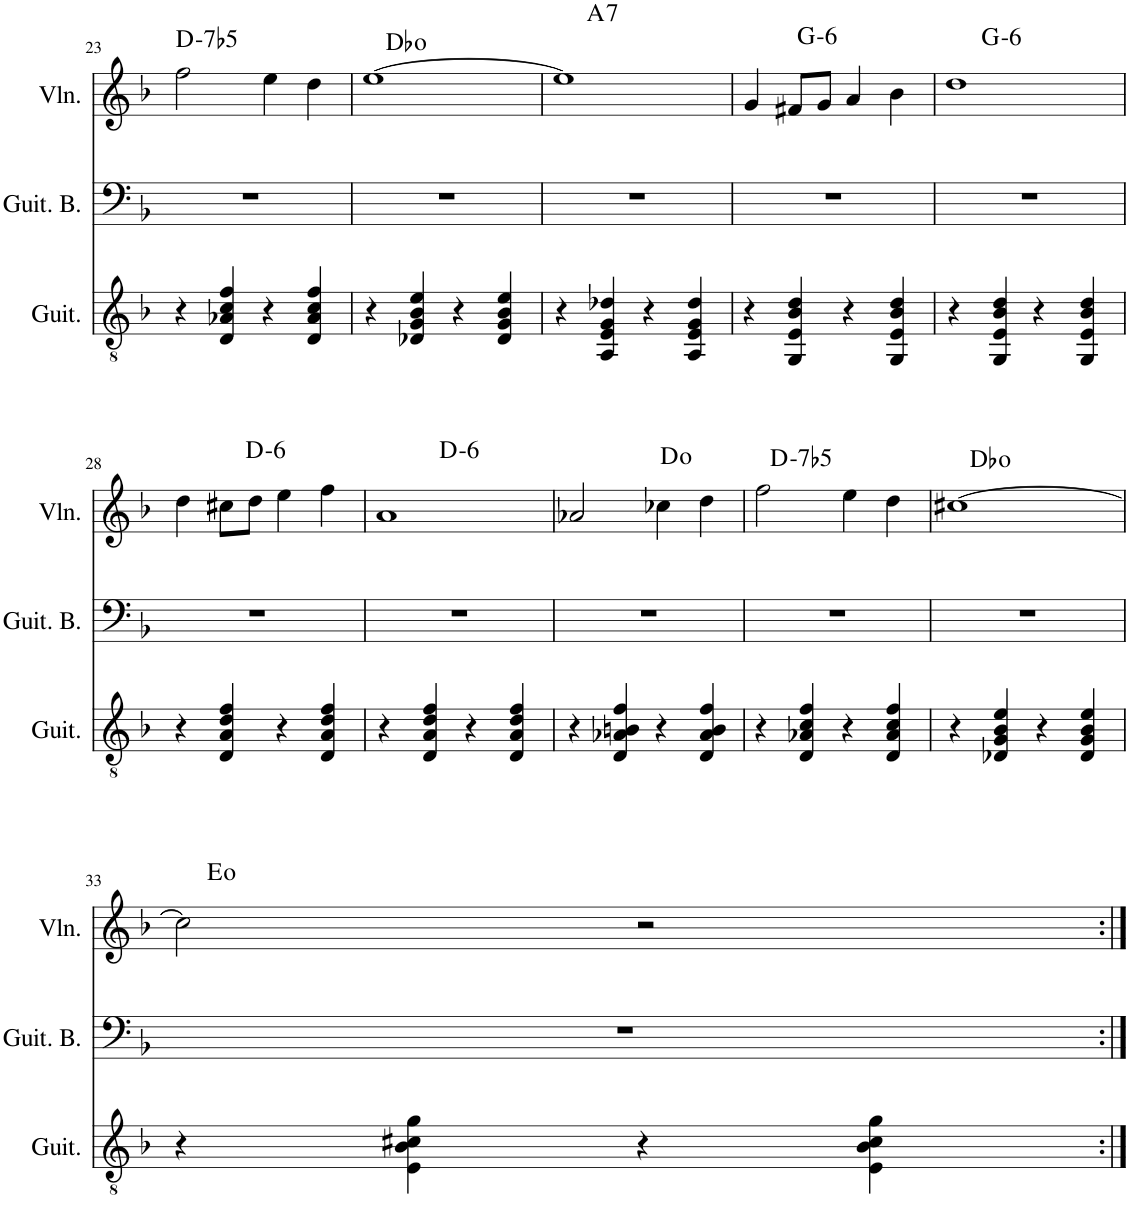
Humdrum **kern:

**kern	**kern	**kern	**harte
*part3	*part2	*part1	*part1
*staff3	*staff2	*staff1	*
*I"Guitare classique	*I"Guitare basse	*I"Violon	*
*I'Guit.	*I'Guit. B.	*I'Vln.	*
!!LO:PB:g=z
*clefGv2	*clefF4	*clefG2	*
*	*Trd7c12	*	*
*k[b-]	*k[b-]	*k[b-]	*
*M4/4	*M4/4	*M4/4	*
=23	=23	=23	=23
!	!	!	!LO:H:kt=-7b5
4r	1r	2ff\	D:hdim7
4D/ 4A-X/ 4c/ 4f/	.	.	.
4r	.	4ee\	.
4D/ 4A-/ 4c/ 4f/	.	4dd\	.
=24	=24	=24	=24
4r	1r	[1ee	Db:dim
4D-X/ 4G/ 4B-/ 4e/	.	.	.
4r	.	.	.
4D-/ 4G/ 4B-/ 4e/	.	.	.
=25	=25	=25	=25
!	!	!	!LO:H:n=1:kt=N.C.
!	!	!	!LO:H:n=2:kt=7
4r	1r	1ee]	N A:7
4AA/ 4E/ 4G/ 4d-X/	.	.	.
4r	.	.	.
4AA/ 4E/ 4G/ 4d-/	.	.	.
=26	=26	=26	=26
!	!	!	!LO:H:kt=6
4r	1r	4g/	G:min6
4GG/ 4E/ 4B-/ 4d/	.	8f#X/L	.
.	.	8g/J	.
4r	.	4a/	.
4GG/ 4E/ 4B-/ 4d/	.	4b-\	.
=27	=27	=27	=27
!	!	!	!LO:H:kt=6
4r	1r	1dd	G:min6
4GG/ 4E/ 4B-/ 4d/	.	.	.
4r	.	.	.
4GG/ 4E/ 4B-/ 4d/	.	.	.
!!LO:LB:g=z
=28	=28	=28	=28
*	*	*^	*
4r	1r	4dd\	3ryy	.
4D/ 4A/ 4d/ 4f/	.	8cc#X\L	.	.
!	!	!	!	!LO:H:kt=6
.	.	.	3%2ryy	D:min6
.	.	8dd\J	.	.
4r	.	4ee\	.	.
4D/ 4A/ 4d/ 4f/	.	4ff\	.	.
=29	=29	=29	=29	=29
4r	1r	1a	2ryy	.
4D/ 4A/ 4d/ 4f/	.	.	.	.
!	!	!	!	!LO:H:kt=6
4r	.	.	2ryy	D:min6
4D/ 4A/ 4d/ 4f/	.	.	.	.
*	*	*v	*v	*
=30	=30	=30	=30
4r	1r	2a-X/	.
4D/ 4A-X/ 4Bn/ 4f/	.	.	.
4r	.	4cc-X\	.
4D/ 4A-/ 4B/ 4f/	.	4dd\	D:dim
=31	=31	=31	=31
!	!	!	!LO:H:kt=-7b5
4r	1r	2ff\	D:hdim7
4D/ 4A-X/ 4c/ 4f/	.	.	.
4r	.	4ee\	.
4D/ 4A-/ 4c/ 4f/	.	4dd\	.
=32	=32	=32	=32
4r	1r	[1cc#X	Db:dim
4D-X/ 4G/ 4B-/ 4e/	.	.	.
4r	.	.	.
4D-/ 4G/ 4B-/ 4e/	.	.	.
!!LO:LB:g=z
=33	=33	=33	=33
4r	1r	2cc#\]	E:dim
4E\ 4B-\ 4c#X\ 4g\	.	.	.
4r	.	2r	.
4E\ 4B-\ 4c#\ 4g\	.	.	.
=:|!	=:|!	=:|!	=:|!
*-	*-	*-	*-
